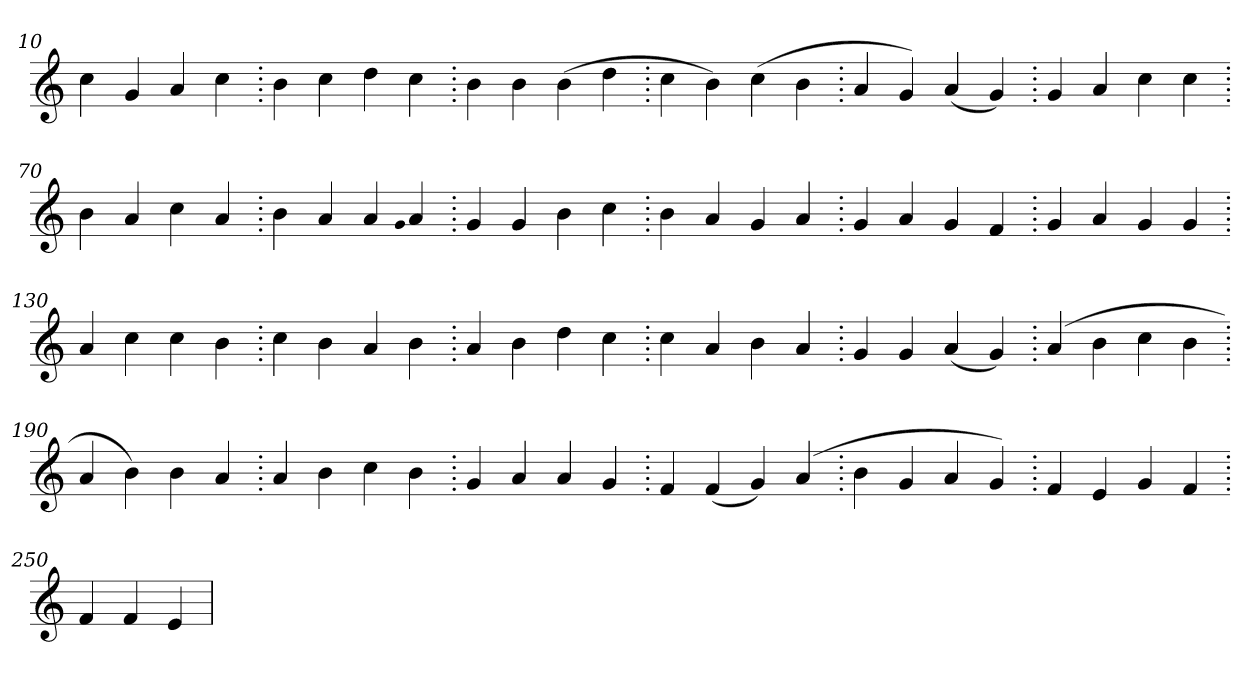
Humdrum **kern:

**kern
*part1
*staff1
*clefG2
=10.
4cc
4g
4a
4cc
=20.
4b
4cc
4dd
4cc
=30.
4b
4b
(>4b
4dd
=40.
4cc
4b)
(>4cc
4b
=50.
4a
4g)
(>4a
4g)
=60.
4g
4a
4cc
4cc
=70.
4b
4a
4cc
4a
=80.
4b
4a
4a
qqg
4a
=90.
4g
4g
4b
4cc
=100.
4b
4a
4g
4a
=110.
4g
4a
4g
4f
=120.
4g
4a
4g
4g
=130.
4a
4cc
4cc
4b
=140.
4cc
4b
4a
4b
=150.
4a
4b
4dd
4cc
=160.
4cc
4a
4b
4a
=170.
4g
4g
(>4a
4g)
=180.
(>4a
4b
4cc
4b
=190.
4a
4b)
4b
4a
=200.
4a
4b
4cc
4b
=210.
4g
4a
4a
4g
=220.
4f
(>4f
4g)
(>4a
=230.
4b
4g
4a
4g)
=240.
4f
4e
4g
4f
=250.
4f
4f
4e
=
*-
